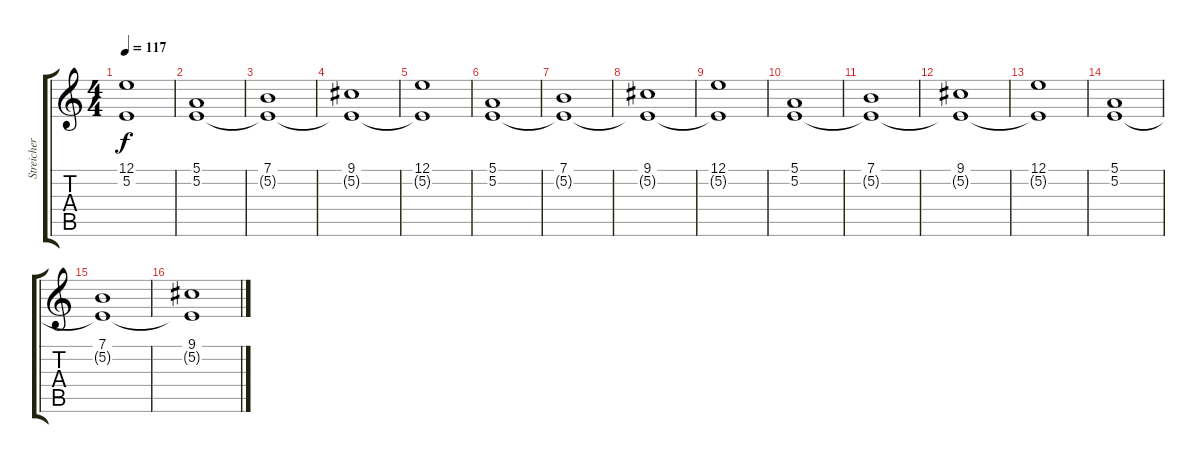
\track ("Streicher" "Streicher") {instrument stringensemble2}
\staff {score tabs}
\tuning (E4 B3 G3 D3 A2 E2) {hide}
\ts (4 4)
\tempo 117
\clef g2
\ks c
(12.1 5.2{t}).1{dy f} |
(5.1 5.2).1 |
(7.1 5.2{t}).1 |
(9.1 5.2{t}).1 |
(12.1 5.2{t}).1 |
(5.1 5.2).1 |
(7.1 5.2{t}).1 |
(9.1 5.2{t}).1 |
(12.1 5.2{t}).1 |
(5.1 5.2).1 |
(7.1 5.2{t}).1 |
(9.1 5.2{t}).1 |
(12.1 5.2{t}).1 |
(5.1 5.2).1 |
(7.1 5.2{t}).1 |
(9.1 5.2{t}).1
